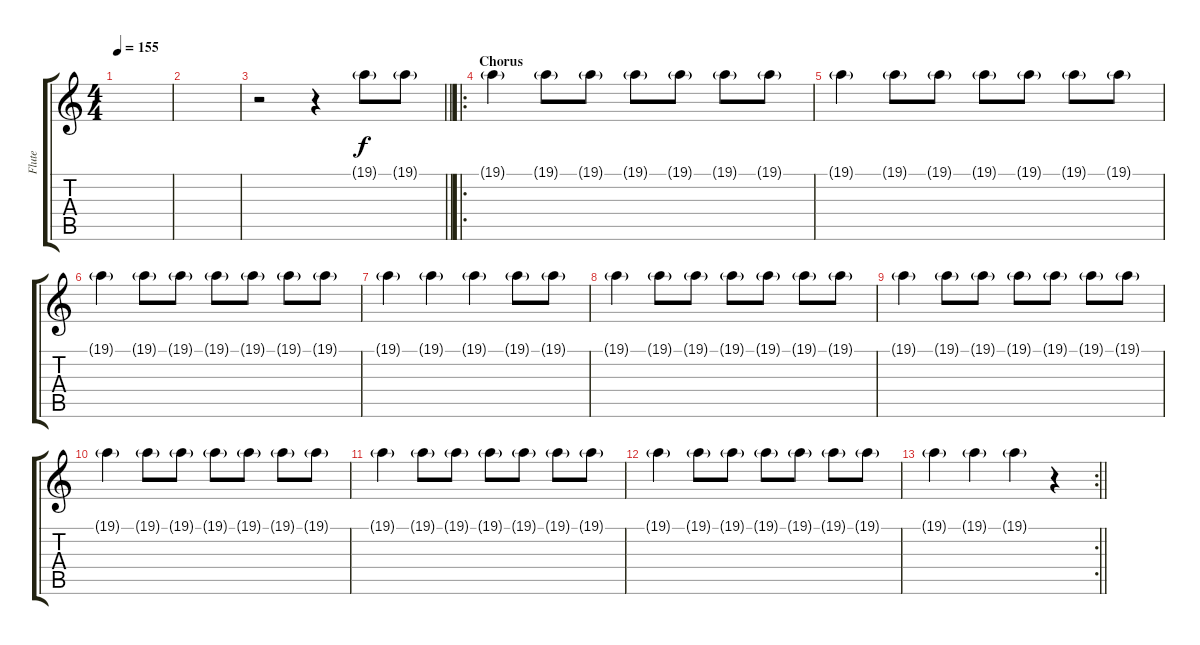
\track ("Flute" "Flute") {instrument flute}
\staff {score tabs}
\tuning (D4 A3 F3 C3 G2 D2) {hide}
\ts (4 4)
\tempo 155
\clef g2
\ks c
|
|
\barLineRight lightlight
r.2 r.4 19.1{g}.8 19.1{g}.8 |
\ro
\section ("" "Chorus")
19.1{g}.4 19.1{g}.8 19.1{g}.8 19.1{g}.8 19.1{g}.8 19.1{g}.8 19.1{g}.8 |
19.1{g}.4 19.1{g}.8 19.1{g}.8 19.1{g}.8 19.1{g}.8 19.1{g}.8 19.1{g}.8 |
19.1{g}.4 19.1{g}.8 19.1{g}.8 19.1{g}.8 19.1{g}.8 19.1{g}.8 19.1{g}.8 |
19.1{g}.4 19.1{g}.4 19.1{g}.4 19.1{g}.8 19.1{g}.8 |
19.1{g}.4 19.1{g}.8 19.1{g}.8 19.1{g}.8 19.1{g}.8 19.1{g}.8 19.1{g}.8 |
19.1{g}.4 19.1{g}.8 19.1{g}.8 19.1{g}.8 19.1{g}.8 19.1{g}.8 19.1{g}.8 |
19.1{g}.4 19.1{g}.8 19.1{g}.8 19.1{g}.8 19.1{g}.8 19.1{g}.8 19.1{g}.8 |
19.1{g}.4 19.1{g}.8 19.1{g}.8 19.1{g}.8 19.1{g}.8 19.1{g}.8 19.1{g}.8 |
19.1{g}.4 19.1{g}.8 19.1{g}.8 19.1{g}.8 19.1{g}.8 19.1{g}.8 19.1{g}.8 |
\rc 2
\barLineRight lightlight
19.1{g}.4 19.1{g}.4 19.1{g}.4 r.4
